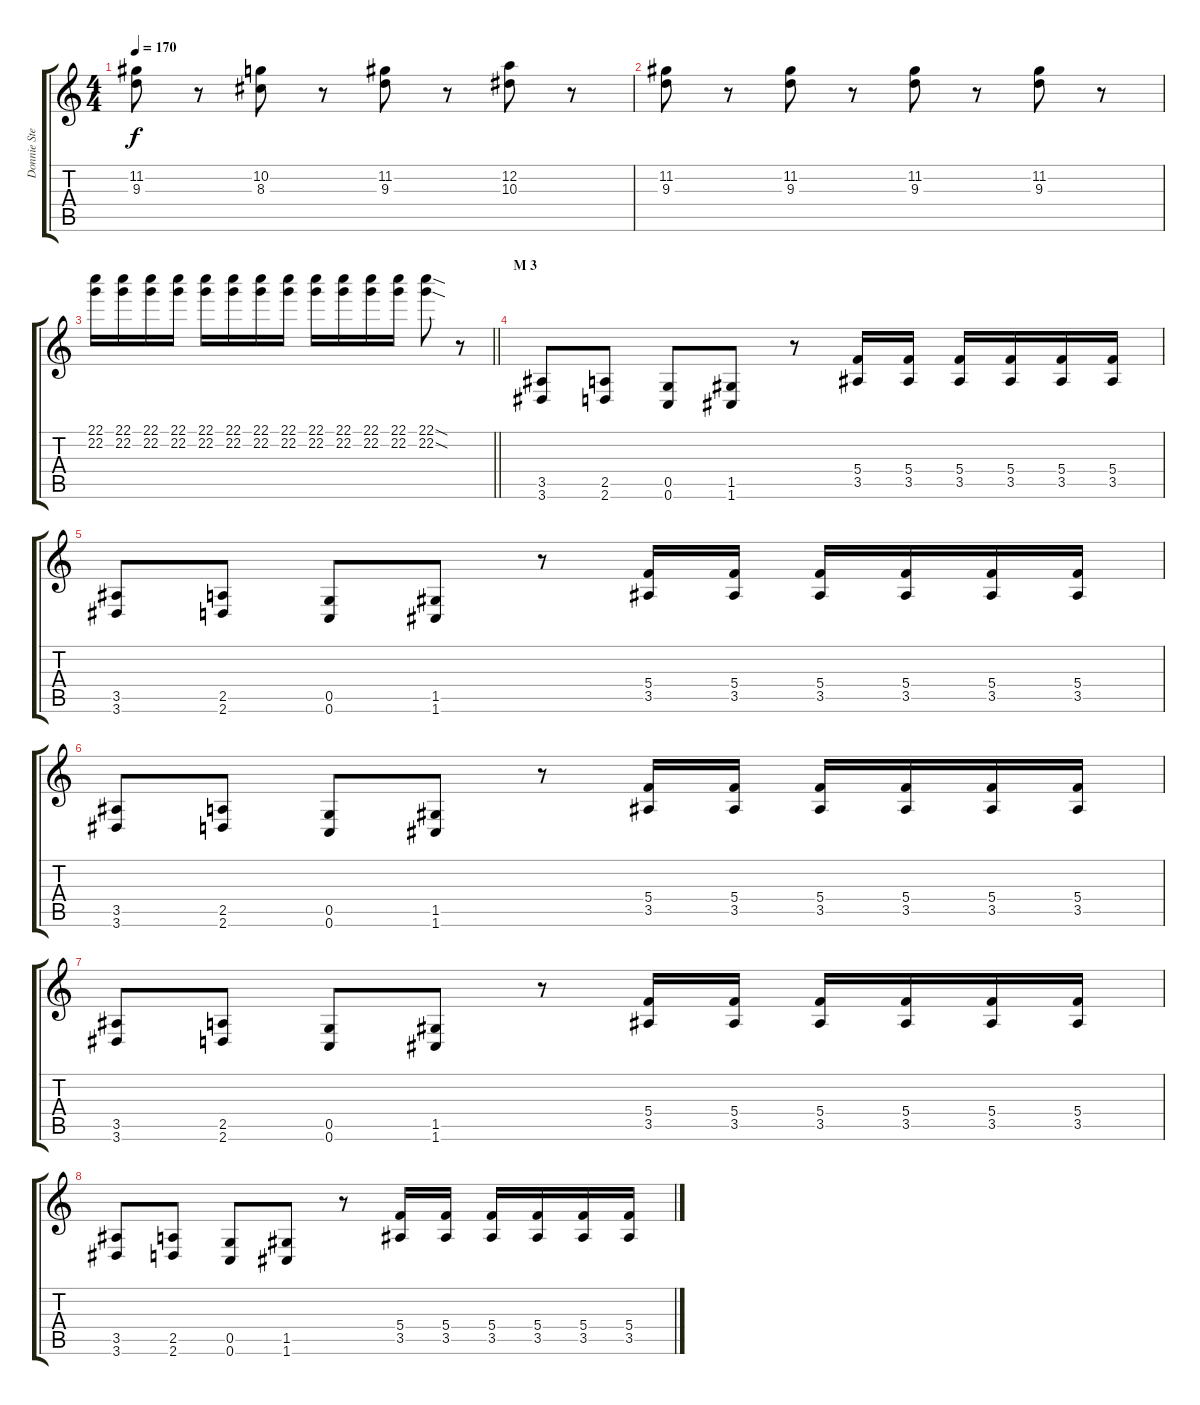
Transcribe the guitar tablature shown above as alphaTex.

\track ("Donnie Steele" "Donnie Ste") {instrument distortionguitar}
\staff {score tabs}
\tuning (D4 A3 F3 C3 G2 C2) {hide}
\ts (4 4)
\tempo 170
\clef g2
\ks c
(11.2 9.3).8{dy f} r.8 (10.2 8.3).8 r.8 (11.2 9.3).8 r.8 (12.2 10.3).8 r.8 |
(11.2 9.3).8 r.8 (11.2 9.3).8 r.8 (11.2 9.3).8 r.8 (11.2 9.3).8 r.8 |
\barLineRight lightlight
(22.1 22.2).16 (22.1 22.2).16 (22.1 22.2).16 (22.1 22.2).16 (22.1 22.2).16 (22.1 22.2).16 (22.1 22.2).16 (22.1 22.2).16 (22.1 22.2).16 (22.1 22.2).16 (22.1 22.2).16 (22.1 22.2).16 (22.1{sod} 22.2{sod}).8 r.8 |
\section ("" "M 3")
(3.5 3.6).8{volume 13 instrument distortionguitar} (2.5 2.6).8 (0.5 0.6).8 (1.5 1.6).8 r.8 (5.4 3.5).16 (5.4 3.5).16 (5.4 3.5).16 (5.4 3.5).16 (5.4 3.5).16 (5.4 3.5).16 |
(3.5 3.6).8 (2.5 2.6).8 (0.5 0.6).8 (1.5 1.6).8 r.8 (5.4 3.5).16 (5.4 3.5).16 (5.4 3.5).16 (5.4 3.5).16 (5.4 3.5).16 (5.4 3.5).16 |
(3.5 3.6).8 (2.5 2.6).8 (0.5 0.6).8 (1.5 1.6).8 r.8 (5.4 3.5).16 (5.4 3.5).16 (5.4 3.5).16 (5.4 3.5).16 (5.4 3.5).16 (5.4 3.5).16 |
(3.5 3.6).8 (2.5 2.6).8 (0.5 0.6).8 (1.5 1.6).8 r.8 (5.4 3.5).16 (5.4 3.5).16 (5.4 3.5).16 (5.4 3.5).16 (5.4 3.5).16 (5.4 3.5).16 |
(3.5 3.6).8 (2.5 2.6).8 (0.5 0.6).8 (1.5 1.6).8 r.8 (5.4 3.5).16 (5.4 3.5).16 (5.4 3.5).16 (5.4 3.5).16 (5.4 3.5).16 (5.4 3.5).16
